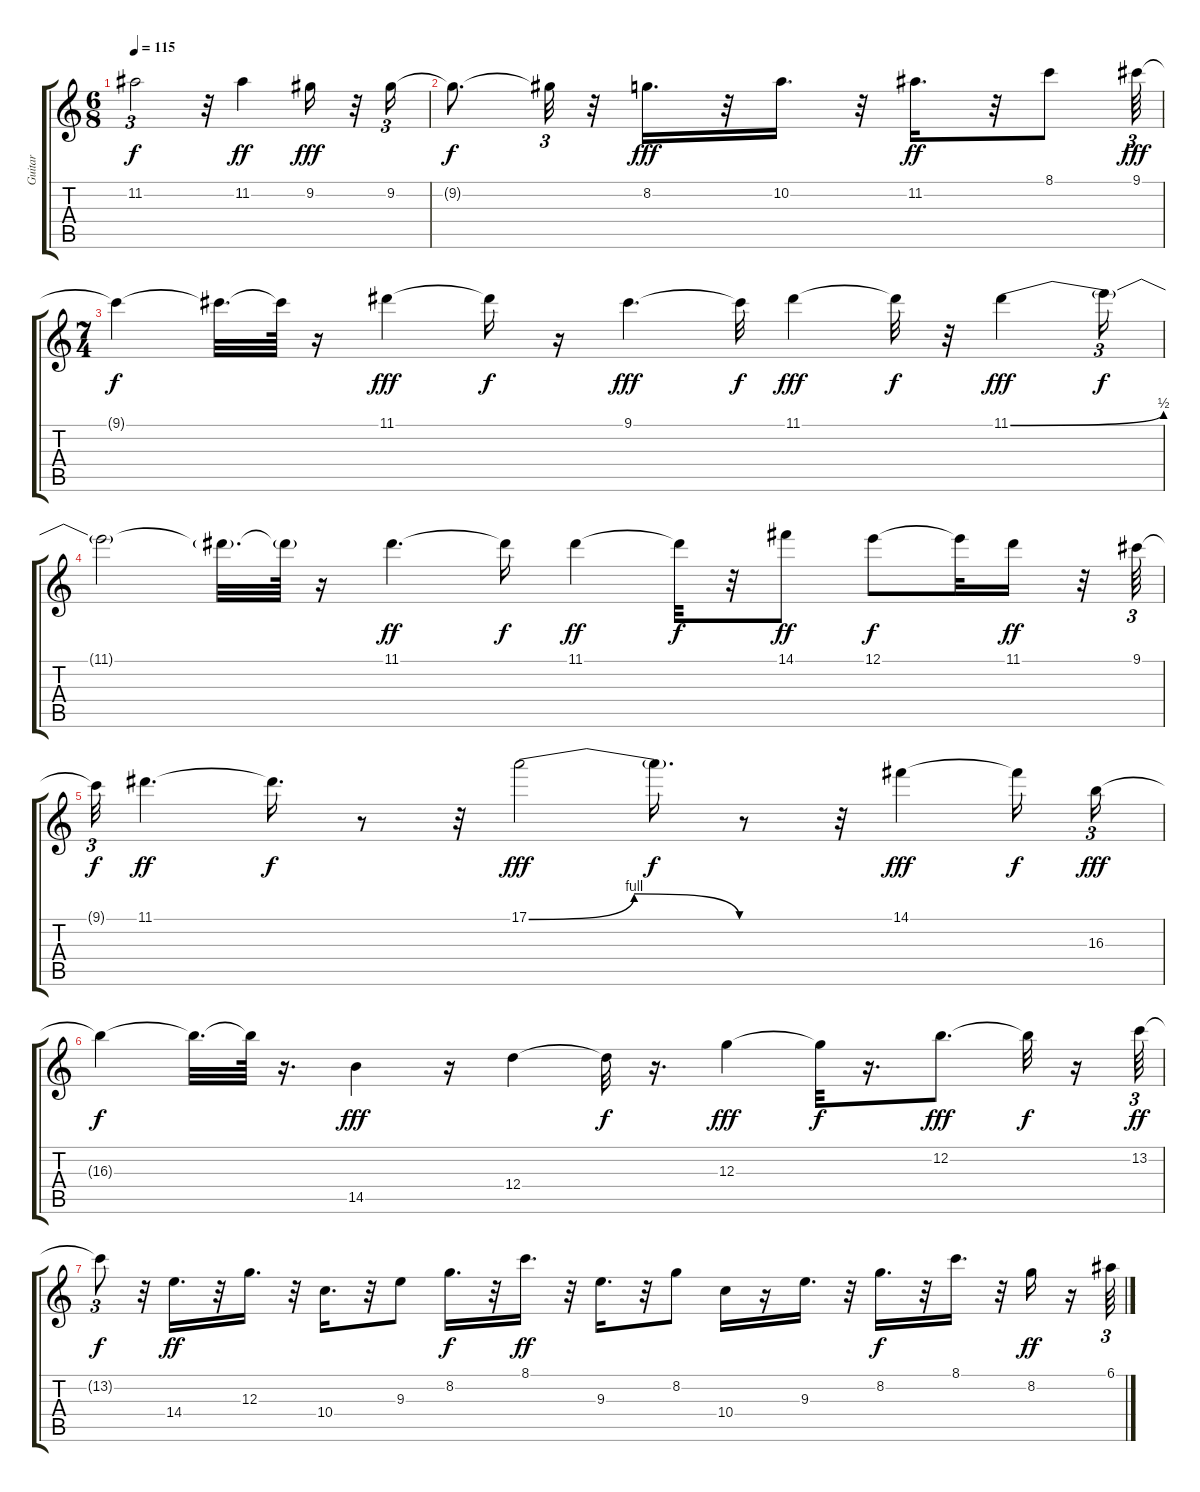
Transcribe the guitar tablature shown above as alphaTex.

\track ("Guitar" "Guitar") {instrument overdrivenguitar}
\staff {score tabs}
\tuning (E4 B3 G3 D3 A2 E2) {hide}
\ts (6 8)
\tempo 115
\clef g2
\ks c
11.2{t}.2{tu (3 2) dy f} r.32 11.2.4{dy ff} 9.2.16{dy fff} r.32 9.2.16{tu (3 2)} |
9.2{t}.8{d dy f} 9.2{t}.32{tu (3 2)} r.32 8.2.16{d dy fff} r.32 10.2.16{d} r.32 11.2.16{d dy ff} r.32 8.1.8 9.1.64{tu (3 2) dy fff} |
\ts (7 4)
9.1{t}.4{dy f} 9.1{t}.32{d} 9.1{t}.64 r.16 11.1.4{dy fff} 11.1{t}.16{dy f} r.16 9.1.4{d dy fff} 9.1{t}.32{dy f} 11.1.4{dy fff} 11.1{t}.32{dy f} r.32 11.1{be (bend 0 0 60 2)}.4{dy fff} 11.1{t}.16{tu (3 2) dy f} |
11.1{t}.2 11.1{t}.32{d} 11.1{t}.64 r.16 11.1.4{d dy ff} 11.1{t}.16{dy f} 11.1.4{dy ff} 11.1{t}.32{dy f} r.32 14.1.8{dy ff} 12.1.8{dy f} 12.1{t}.32 11.1.16{dy ff} r.32 9.1.64{tu (3 2)} |
9.1{t}.32{tu (3 2) dy f} 11.1.4{d dy ff} 11.1{t}.16{d dy f} r.8 r.32 17.1{be (bendrelease 0 0 15 4 15 4 60 0)}.2{dy fff} 17.1{t}.16{d dy f} r.8 r.32 14.1.4{dy fff} 14.1{t}.16{dy f} 16.3.16{tu (3 2) dy fff} |
16.3{t}.4{dy f} 16.3{t}.32{d} 16.3{t}.64 r.16{d} 14.5.4{dy fff} r.16 12.4.4 12.4{t}.32{dy f} r.16{d} 12.3.4{dy fff} 12.3{t}.32{dy f} r.16{d} 12.2.8{d dy fff} 12.2{t}.32{dy f} r.16 13.2.64{tu (3 2) dy ff} |
13.2{t}.8{tu (3 2) dy f} r.32 14.4.16{d dy ff} r.32 12.3.16{d} r.32 10.4.16{d} r.32 9.3.8 8.2.16{d dy f} r.32 8.1.16{d dy ff} r.32 9.3.16{d} r.32 8.2.8 10.4.16 r.16 9.3.16{d} r.32 8.2.16{d dy f} r.32 8.1.16{d} r.32 8.2.16{dy ff} r.16 6.1.64{tu (3 2)}
